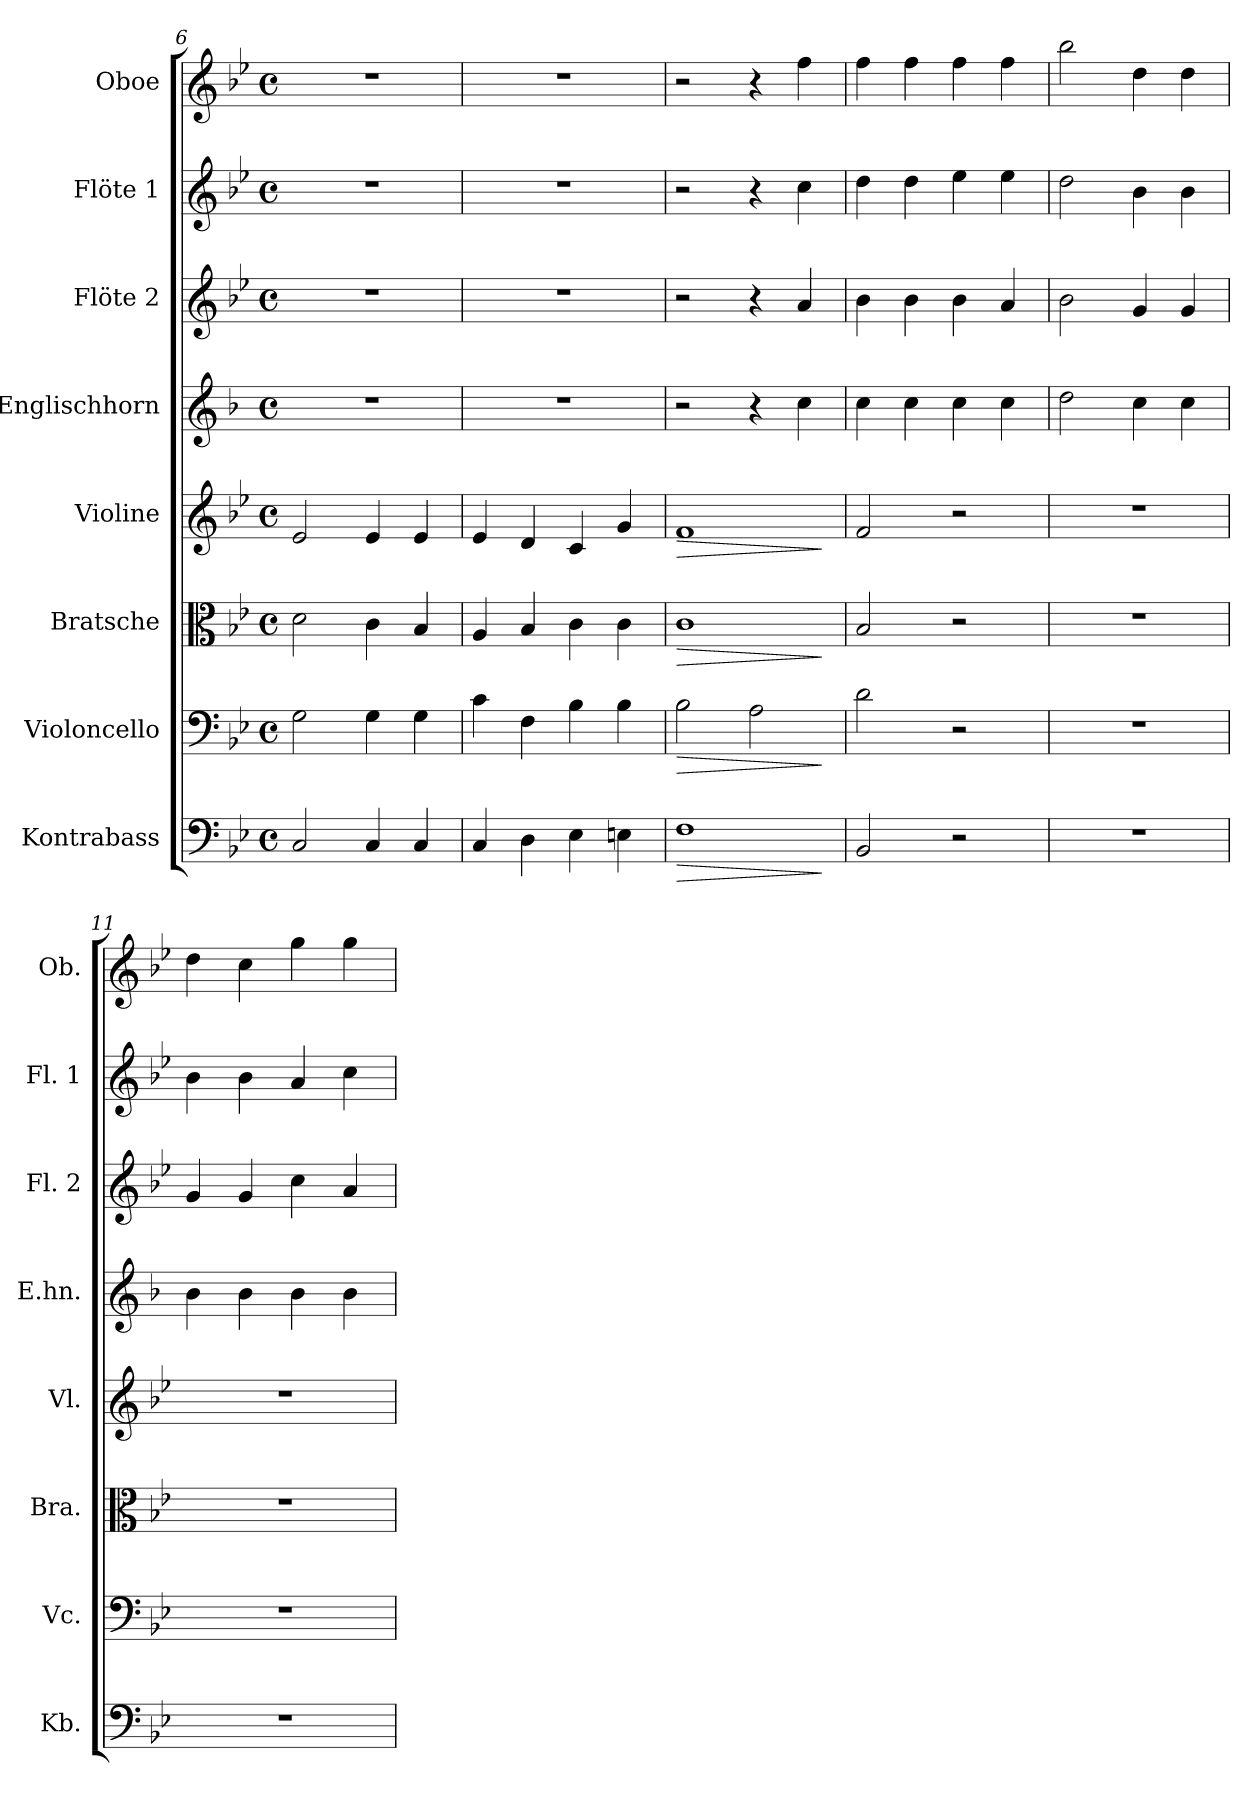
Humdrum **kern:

**kern	**dynam	**kern	**dynam	**kern	**dynam	**kern	**dynam	**kern	**kern	**kern	**kern
*part8	*part8	*part7	*part7	*part6	*part6	*part5	*part5	*part4	*part3	*part2	*part1
*staff8	*staff8	*staff7	*staff7	*staff6	*staff6	*staff5	*staff5	*staff4	*staff3	*staff2	*staff1
*I"Kontrabass	*	*I"Violoncello	*	*I"Bratsche	*	*I"Violine	*	*I"Englischhorn	*I"Flöte 2	*I"Flöte 1	*I"Oboe
*I'Kb.	*	*I'Vc.	*	*I'Bra.	*	*I'Vl.	*	*I'E.hn.	*I'Fl. 2	*I'Fl. 1	*I'Ob.
*clefF4	*	*clefF4	*	*clefC3	*	*clefG2	*	*clefG2	*clefG2	*clefG2	*clefG2
*ITrd7c12	*	*	*	*	*	*	*	*ITrd4c7	*	*	*
*k[b-e-]	*	*k[b-e-]	*	*k[b-e-]	*	*k[b-e-]	*	*k[b-e-]	*k[b-e-]	*k[b-e-]	*k[b-e-]
*M4/4	*	*M4/4	*	*M4/4	*	*M4/4	*	*M4/4	*M4/4	*M4/4	*M4/4
*met(c)	*	*met(c)	*	*met(c)	*	*met(c)	*	*met(c)	*met(c)	*met(c)	*met(c)
=6	=6	=6	=6	=6	=6	=6	=6	=6	=6	=6	=6
2CC/	.	2G\	.	2d\	.	2e-/	.	1r	1r	1r	1r
4CC/	.	4G\	.	4c\	.	4e-/	.	.	.	.	.
4CC/	.	4G\	.	4B-/	.	4e-/	.	.	.	.	.
=7	=7	=7	=7	=7	=7	=7	=7	=7	=7	=7	=7
4CC/	.	4c\	.	4A/	.	4e-/	.	1r	1r	1r	1r
4DD\	.	4F\	.	4B-/	.	4d/	.	.	.	.	.
4EE-\	.	4B-\	.	4c\	.	4c/	.	.	.	.	.
4EEn\	.	4B-\	.	4c\	.	4g/	.	.	.	.	.
=8	=8	=8	=8	=8	=8	=8	=8	=8	=8	=8	=8
!	!LO:HP:b	!	!LO:HP:b	!	!LO:HP:b	!	!LO:HP:b	!	!	!	!
1FF	>	2B-\	>	1c	>	1f	>	2r	2r	2r	2r
.	.	2A\	.	.	.	.	.	4r	4r	4r	4r
.	.	.	.	.	.	.	.	4f\	4a/	4cc\	4ff\
.	]	.	]	.	]	.	]	.	.	.	.
!!LO:PB:g=z
=9	=9	=9	=9	=9	=9	=9	=9	=9	=9	=9	=9
2BBB-/	.	2d\	.	2B-/	.	2f/	.	4f\	4b-\	4dd\	4ff\
.	.	.	.	.	.	.	.	4f\	4b-\	4dd\	4ff\
2r	.	2r	.	2r	.	2r	.	4f\	4b-\	4ee-\	4ff\
.	.	.	.	.	.	.	.	4f\	4a/	4ee-\	4ff\
=10	=10	=10	=10	=10	=10	=10	=10	=10	=10	=10	=10
1r	.	1r	.	1r	.	1r	.	2g\	2b-\	2dd\	2bb-\
.	.	.	.	.	.	.	.	4f\	4g/	4b-\	4dd\
.	.	.	.	.	.	.	.	4f\	4g/	4b-\	4dd\
=11	=11	=11	=11	=11	=11	=11	=11	=11	=11	=11	=11
1r	.	1r	.	1r	.	1r	.	4e-\	4g/	4b-\	4dd\
.	.	.	.	.	.	.	.	4e-\	4g/	4b-\	4cc\
.	.	.	.	.	.	.	.	4e-\	4cc\	4a/	4gg\
.	.	.	.	.	.	.	.	4e-\	4a/	4cc\	4gg\
=	=	=	=	=	=	=	=	=	=	=	=
*-	*-	*-	*-	*-	*-	*-	*-	*-	*-	*-	*-
